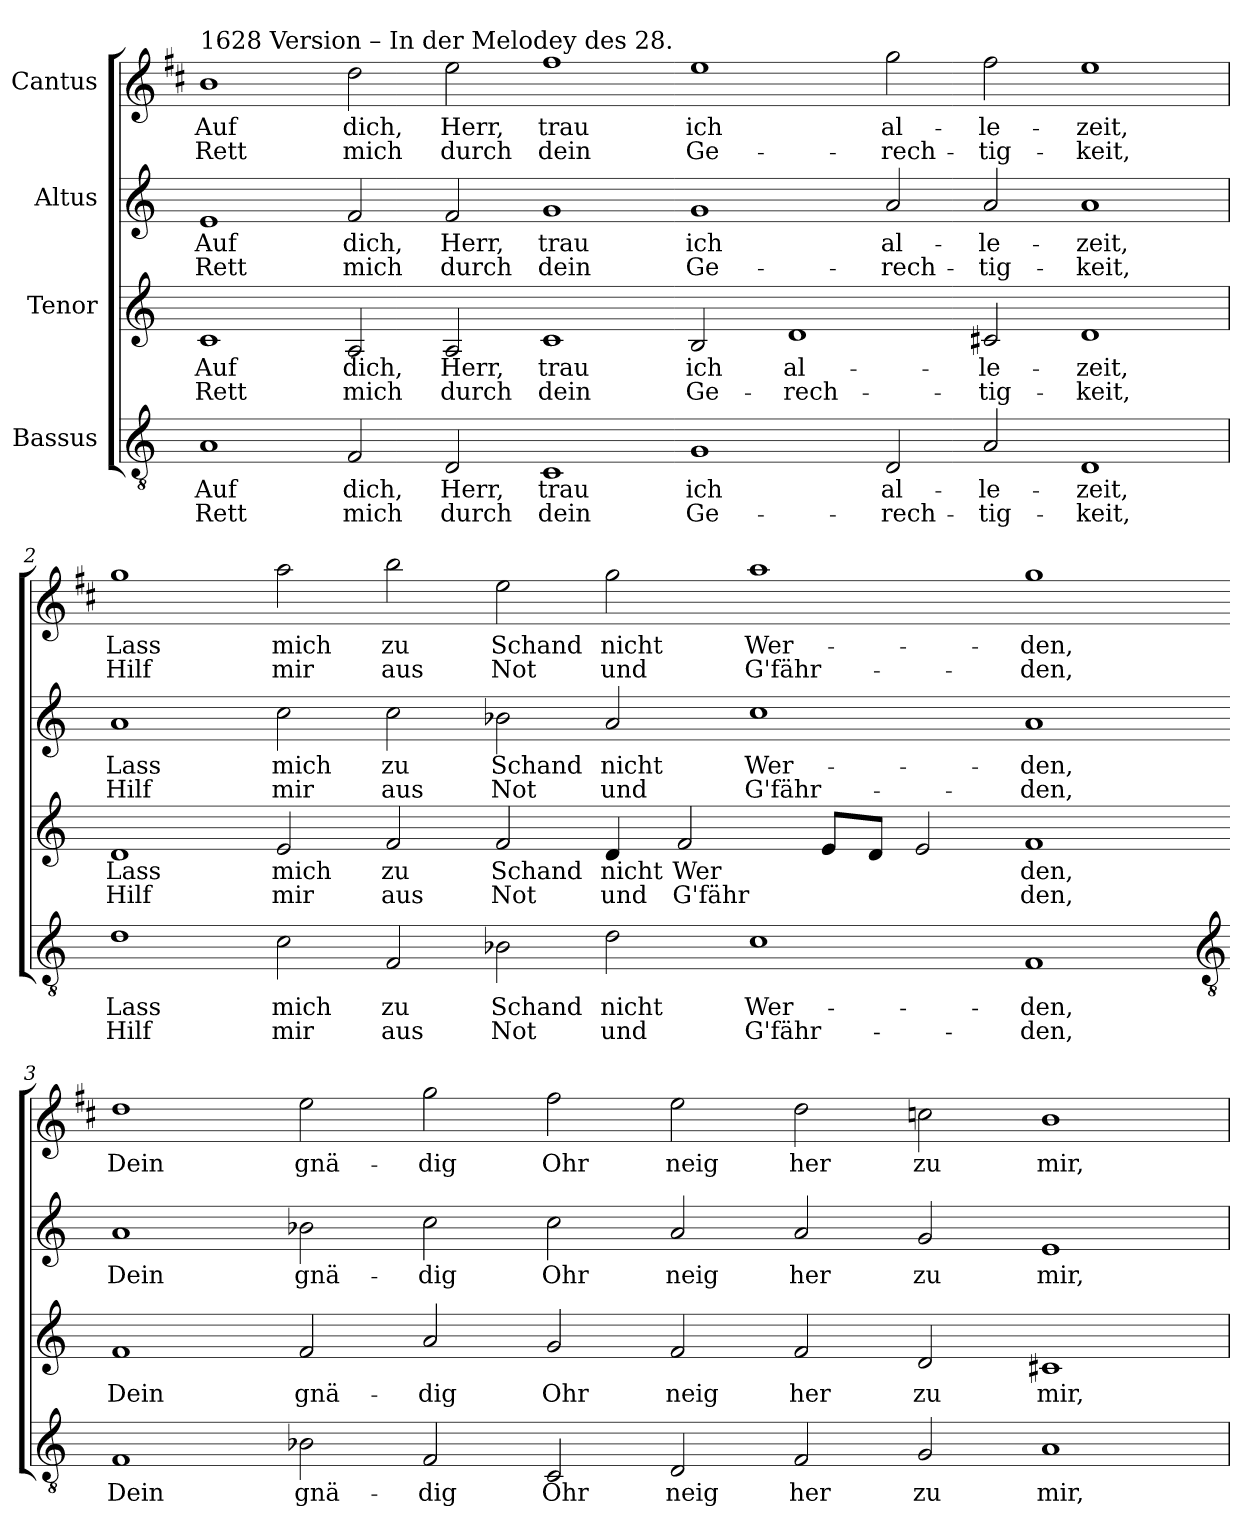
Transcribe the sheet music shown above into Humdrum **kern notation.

**kern	**text	**text	**kern	**text	**text	**kern	**text	**text	**kern	**text	**text
*part4	*part4	*part4	*part3	*part3	*part3	*part2	*part2	*part2	*part1	*part1	*part1
*staff4	*staff4	*staff4	*staff3	*staff3	*staff3	*staff2	*staff2	*staff2	*staff1	*staff1	*staff1
*I"Bassus	*	*	*I"Tenor	*	*	*I"Altus	*	*	*I"Cantus	*	*
*clefGv2	*	*	*clefG2	*	*	*clefG2	*	*	*clefG2	*	*
*	*	*	*	*	*	*	*	*	*ITrd1c2	*	*
*k[]	*	*	*k[]	*	*	*k[]	*	*	*k[]	*	*
*C:	*	*	*C:	*	*	*C:	*	*	*C:	*	*
=1	=1	=1	=1	=1	=1	=1	=1	=1	=1	=1	=1
!	!	!	!	!	!	!	!	!	!LO:TX:a:t=1628 Version – In der Melodey des 28.	!	!
!	!LO:LY:b	!LO:LY:b	!	!LO:LY:b	!LO:LY:b	!	!LO:LY:b	!LO:LY:b	!	!LO:LY:b	!LO:LY:b
1A	Auf	Rett	1c	Auf	Rett	1e	Auf	Rett	1a	Auf	Rett
!	!LO:LY:b	!LO:LY:b	!	!LO:LY:b	!LO:LY:b	!	!LO:LY:b	!LO:LY:b	!	!LO:LY:b	!LO:LY:b
2F	dich,	mich	2A	dich,	mich	2f	dich,	mich	2cc	dich,	mich
!	!LO:LY:b	!LO:LY:b	!	!LO:LY:b	!LO:LY:b	!	!LO:LY:b	!LO:LY:b	!	!LO:LY:b	!LO:LY:b
2D	Herr,	durch	2A	Herr,	durch	2f	Herr,	durch	2dd	Herr,	durch
!	!LO:LY:b	!LO:LY:b	!	!LO:LY:b	!LO:LY:b	!	!LO:LY:b	!LO:LY:b	!	!LO:LY:b	!LO:LY:b
1C	trau	dein	1c	trau	dein	1g	trau	dein	1ee	trau	dein
!	!LO:LY:b	!LO:LY:b	!	!LO:LY:b	!LO:LY:b	!	!LO:LY:b	!LO:LY:b	!	!LO:LY:b	!LO:LY:b
1G	ich	Ge-	2B	ich	Ge-	1g	ich	Ge-	1dd	ich	Ge-
!	!	!	!	!LO:LY:b	!LO:LY:b	!	!	!	!	!	!
.	.	.	1d	-al-	-rech-	.	.	.	.	.	.
!	!LO:LY:b	!LO:LY:b	!	!	!	!	!LO:LY:b	!LO:LY:b	!	!LO:LY:b	!LO:LY:b
2D	-al-	-rech-	.	.	.	2a	-al-	-rech-	2ff	-al-	-rech-
!	!LO:LY:b	!LO:LY:b	!	!LO:LY:b	!LO:LY:b	!	!LO:LY:b	!LO:LY:b	!	!LO:LY:b	!LO:LY:b
2A	-le-	-tig-	2c#X	-le-	-tig-	2a	-le-	-tig-	2ee	-le-	-tig-
!	!LO:LY:b	!LO:LY:b	!	!LO:LY:b	!LO:LY:b	!	!LO:LY:b	!LO:LY:b	!	!LO:LY:b	!LO:LY:b
1D	-zeit,	keit,	1d	-zeit,	keit,	1a	-zeit,	keit,	1dd	-zeit,	keit,
=2	=2	=2	=2	=2	=2	=2	=2	=2	=2	=2	=2
!	!LO:LY:b	!LO:LY:b	!	!LO:LY:b	!LO:LY:b	!	!LO:LY:b	!LO:LY:b	!	!LO:LY:b	!LO:LY:b
1d	Lass	Hilf	1d	Lass	Hilf	1a	Lass	Hilf	1ff	Lass	Hilf
!	!LO:LY:b	!LO:LY:b	!	!LO:LY:b	!LO:LY:b	!	!LO:LY:b	!LO:LY:b	!	!LO:LY:b	!LO:LY:b
2c	mich	mir	2e	mich	mir	2cc	mich	mir	2gg	mich	mir
!	!LO:LY:b	!LO:LY:b	!	!LO:LY:b	!LO:LY:b	!	!LO:LY:b	!LO:LY:b	!	!LO:LY:b	!LO:LY:b
2F	zu	aus	2f	zu	aus	2cc	zu	aus	2aa	zu	aus
!	!LO:LY:b	!LO:LY:b	!	!LO:LY:b	!LO:LY:b	!	!LO:LY:b	!LO:LY:b	!	!LO:LY:b	!LO:LY:b
2B-X	Schand	Not	2f	Schand	Not	2b-X	Schand	Not	2dd	Schand	Not
!	!LO:LY:b	!LO:LY:b	!	!LO:LY:b	!LO:LY:b	!	!LO:LY:b	!LO:LY:b	!	!LO:LY:b	!LO:LY:b
2d	nicht	und	4d	nicht	und	2a	nicht	und	2ff	nicht	und
!	!	!	!	!LO:LY:b	!LO:LY:b	!	!	!	!	!	!
.	.	.	2f	Wer	G'fähr	.	.	.	.	.	.
!	!LO:LY:b	!LO:LY:b	!	!	!	!	!LO:LY:b	!LO:LY:b	!	!LO:LY:b	!LO:LY:b
1c	Wer-	-G'fähr-	.	.	.	1cc	Wer-	-G'fähr-	1gg	Wer-	-G'fähr-
.	.	.	8eL	.	.	.	.	.	.	.	.
.	.	.	8dJ	.	.	.	.	.	.	.	.
.	.	.	2e	.	.	.	.	.	.	.	.
!	!LO:LY:b	!LO:LY:b	!	!LO:LY:b	!LO:LY:b	!	!LO:LY:b	!LO:LY:b	!	!LO:LY:b	!LO:LY:b
1F	-den,	den,	1f	den,	den,	1a	-den,	den,	1ff	-den,	den,
!!LO:LB:g=z
=3-	=3-	=3-	=3-	=3-	=3-	=3-	=3-	=3-	=3-	=3-	=3-
*clefGv2	*	*	*	*	*	*	*	*	*	*	*
!	!LO:LY:b	!	!	!LO:LY:b	!	!	!LO:LY:b	!	!	!LO:LY:b	!
1F	Dein	.	1f	Dein	.	1a	Dein	.	1cc	Dein	.
!	!LO:LY:b	!	!	!LO:LY:b	!	!	!LO:LY:b	!	!	!LO:LY:b	!
2B-X	gnä-	.	2f	gnä-	.	2b-X	gnä-	.	2dd	gnä-	.
!	!LO:LY:b	!	!	!LO:LY:b	!	!	!LO:LY:b	!	!	!LO:LY:b	!
2F	-dig	.	2a	-dig	.	2cc	-dig	.	2ff	-dig	.
!	!LO:LY:b	!	!	!LO:LY:b	!	!	!LO:LY:b	!	!	!LO:LY:b	!
2C	Ohr	.	2g	Ohr	.	2cc	Ohr	.	2ee	Ohr	.
!	!LO:LY:b	!	!	!LO:LY:b	!	!	!LO:LY:b	!	!	!LO:LY:b	!
2D	neig	.	2f	neig	.	2a	neig	.	2dd	neig	.
!	!LO:LY:b	!	!	!LO:LY:b	!	!	!LO:LY:b	!	!	!LO:LY:b	!
2F	her	.	2f	her	.	2a	her	.	2cc	her	.
!	!LO:LY:b	!	!	!LO:LY:b	!	!	!LO:LY:b	!	!	!LO:LY:b	!
2G	zu	.	2d	zu	.	2g	zu	.	2b-X	zu	.
!	!LO:LY:b	!	!	!LO:LY:b	!	!	!LO:LY:b	!	!	!LO:LY:b	!
1A	mir,	.	1c#X	mir,	.	1e	mir,	.	1a	mir,	.
=	=	=	=	=	=	=	=	=	=	=	=
*-	*-	*-	*-	*-	*-	*-	*-	*-	*-	*-	*-
